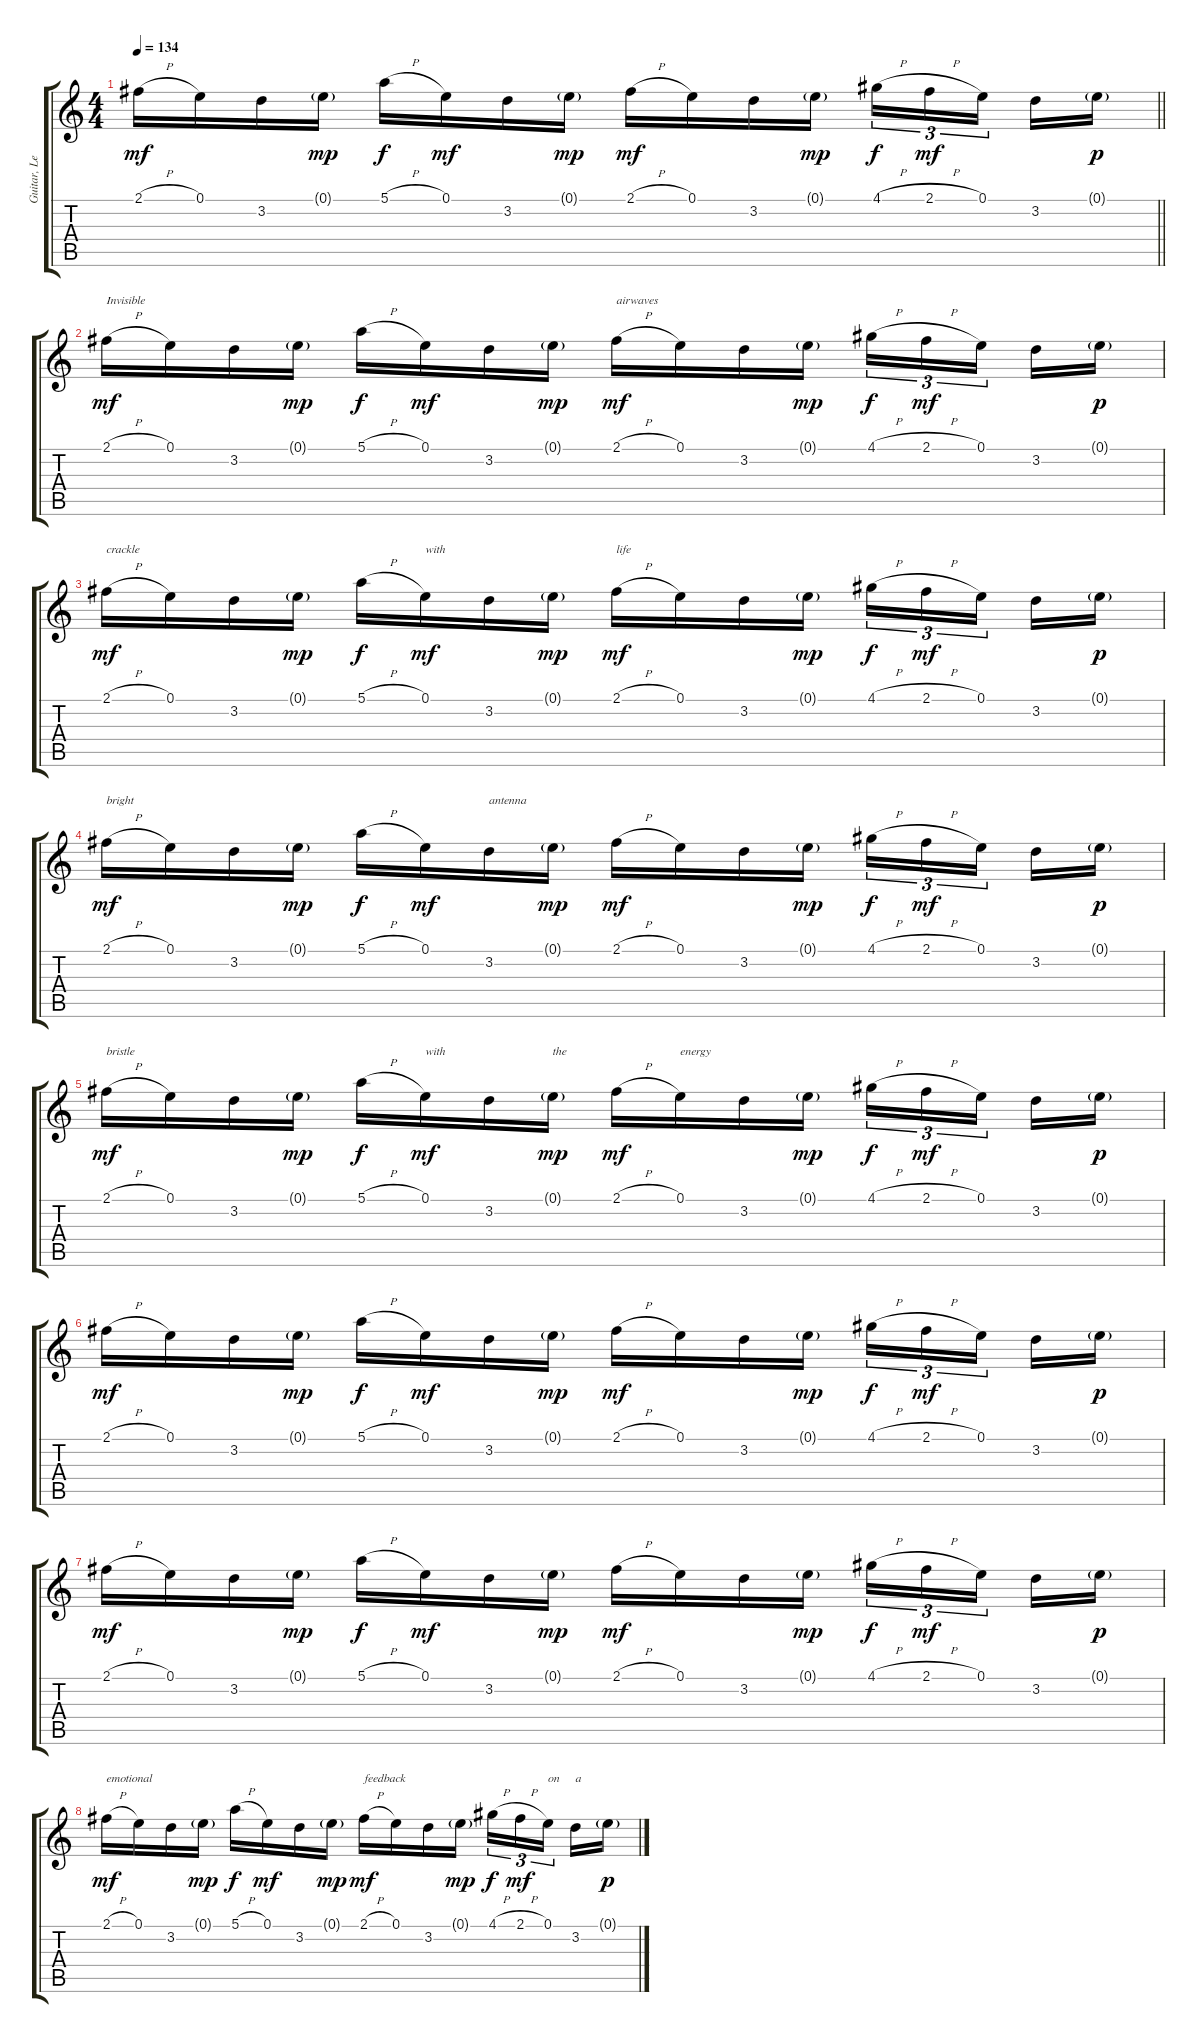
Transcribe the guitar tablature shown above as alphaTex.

\track ("Guitar, Lead" "Guitar, Le") {instrument overdrivenguitar}
\staff {score tabs}
\tuning (E4 B3 G3 D3 A2 E2) {hide}
\ts (4 4)
\tempo 134
\clef g2
\barLineRight lightlight
\ks c
2.1{h}.16{dy mf} 0.1.16 3.2.16 0.1{g}.16{dy mp} 5.1{h}.16{dy f} 0.1.16{dy mf} 3.2.16 0.1{g}.16{dy mp} 2.1{h}.16{dy mf} 0.1.16 3.2.16 0.1{g}.16{dy mp} 4.1{h}.16{tu (3 2) dy f} 2.1{h}.16{tu (3 2) dy mf} 0.1.16{tu (3 2) beam splitsecondary} 3.2.16 0.1{g}.16{dy p} |
2.1{h}.16{txt "Invisible" dy mf} 0.1.16 3.2.16 0.1{g}.16{dy mp} 5.1{h}.16{dy f} 0.1.16{dy mf} 3.2.16 0.1{g}.16{dy mp} 2.1{h}.16{txt "airwaves" dy mf} 0.1.16 3.2.16 0.1{g}.16{dy mp} 4.1{h}.16{tu (3 2) dy f} 2.1{h}.16{tu (3 2) dy mf} 0.1.16{tu (3 2) beam splitsecondary} 3.2.16 0.1{g}.16{dy p} |
2.1{h}.16{txt "crackle" dy mf} 0.1.16 3.2.16 0.1{g}.16{dy mp} 5.1{h}.16{dy f} 0.1.16{txt "with" dy mf} 3.2.16 0.1{g}.16{dy mp} 2.1{h}.16{txt "life" dy mf} 0.1.16 3.2.16 0.1{g}.16{dy mp} 4.1{h}.16{tu (3 2) dy f} 2.1{h}.16{tu (3 2) dy mf} 0.1.16{tu (3 2) beam splitsecondary} 3.2.16 0.1{g}.16{dy p} |
2.1{h}.16{txt "bright" dy mf} 0.1.16 3.2.16 0.1{g}.16{dy mp} 5.1{h}.16{dy f} 0.1.16{dy mf} 3.2.16{txt "antenna"} 0.1{g}.16{dy mp} 2.1{h}.16{dy mf} 0.1.16 3.2.16 0.1{g}.16{dy mp} 4.1{h}.16{tu (3 2) dy f} 2.1{h}.16{tu (3 2) dy mf} 0.1.16{tu (3 2) beam splitsecondary} 3.2.16 0.1{g}.16{dy p} |
2.1{h}.16{txt "bristle" dy mf} 0.1.16 3.2.16 0.1{g}.16{dy mp} 5.1{h}.16{dy f} 0.1.16{txt "with" dy mf} 3.2.16 0.1{g}.16{txt "the" dy mp} 2.1{h}.16{dy mf} 0.1.16{txt "energy"} 3.2.16 0.1{g}.16{dy mp} 4.1{h}.16{tu (3 2) dy f} 2.1{h}.16{tu (3 2) dy mf} 0.1.16{tu (3 2) beam splitsecondary} 3.2.16 0.1{g}.16{dy p} |
2.1{h}.16{dy mf} 0.1.16 3.2.16 0.1{g}.16{dy mp} 5.1{h}.16{dy f} 0.1.16{dy mf} 3.2.16 0.1{g}.16{dy mp} 2.1{h}.16{dy mf} 0.1.16 3.2.16 0.1{g}.16{dy mp} 4.1{h}.16{tu (3 2) dy f} 2.1{h}.16{tu (3 2) dy mf} 0.1.16{tu (3 2) beam splitsecondary} 3.2.16 0.1{g}.16{dy p} |
2.1{h}.16{dy mf} 0.1.16 3.2.16 0.1{g}.16{dy mp} 5.1{h}.16{dy f} 0.1.16{dy mf} 3.2.16 0.1{g}.16{dy mp} 2.1{h}.16{dy mf} 0.1.16 3.2.16 0.1{g}.16{dy mp} 4.1{h}.16{tu (3 2) dy f} 2.1{h}.16{tu (3 2) dy mf} 0.1.16{tu (3 2) beam splitsecondary} 3.2.16 0.1{g}.16{dy p} |
2.1{h}.16{txt "emotional" dy mf} 0.1.16 3.2.16 0.1{g}.16{dy mp} 5.1{h}.16{dy f} 0.1.16{dy mf} 3.2.16 0.1{g}.16{dy mp} 2.1{h}.16{txt "feedback" dy mf} 0.1.16 3.2.16 0.1{g}.16{dy mp} 4.1{h}.16{tu (3 2) dy f} 2.1{h}.16{tu (3 2) dy mf} 0.1.16{tu (3 2) txt "on" beam splitsecondary} 3.2.16{txt "a"} 0.1{g}.16{dy p}
